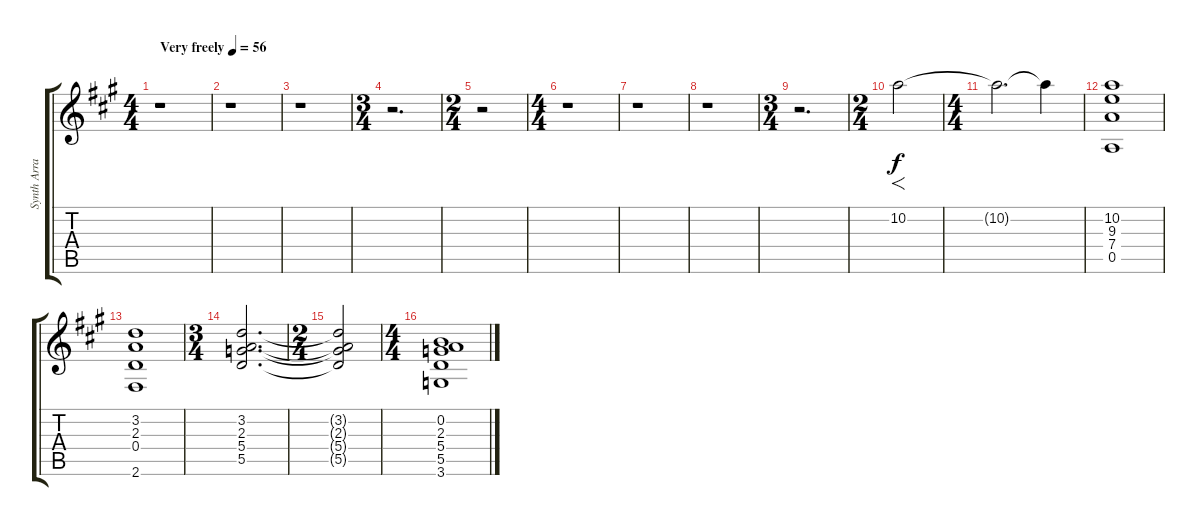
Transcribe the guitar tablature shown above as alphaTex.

\track ("Synth Arranged for Guitar" "Synth Arra") {instrument overdrivenguitar}
\staff {score tabs}
\tuning (E4 B3 G3 D3 A2 E2) {hide}
\ts (4 4)
\tempo (56 "Very freely")
\clef g2
\ks a
r.1{dy f instrument overdrivenguitar} |
r.1 |
r.1 |
\ts (3 4)
r.2{d} |
\ts (2 4)
r.2 |
\ts (4 4)
r.1 |
r.1 |
r.1 |
\ts (3 4)
r.2{d} |
\ts (2 4)
10.2.2{f} |
\ts (4 4)
10.2{t}.2{d} 10.2{t}.4 |
(10.2 9.3 7.4 0.5).1 |
(3.2 2.3 0.4 2.6).1 |
\ts (3 4)
(3.2 2.3 5.4 5.5).2{d} |
\ts (2 4)
(3.2{t} 2.3{t} 5.4{t} 5.5{t}).2 |
\ts (4 4)
(0.2 2.3 5.4 5.5 3.6).1
